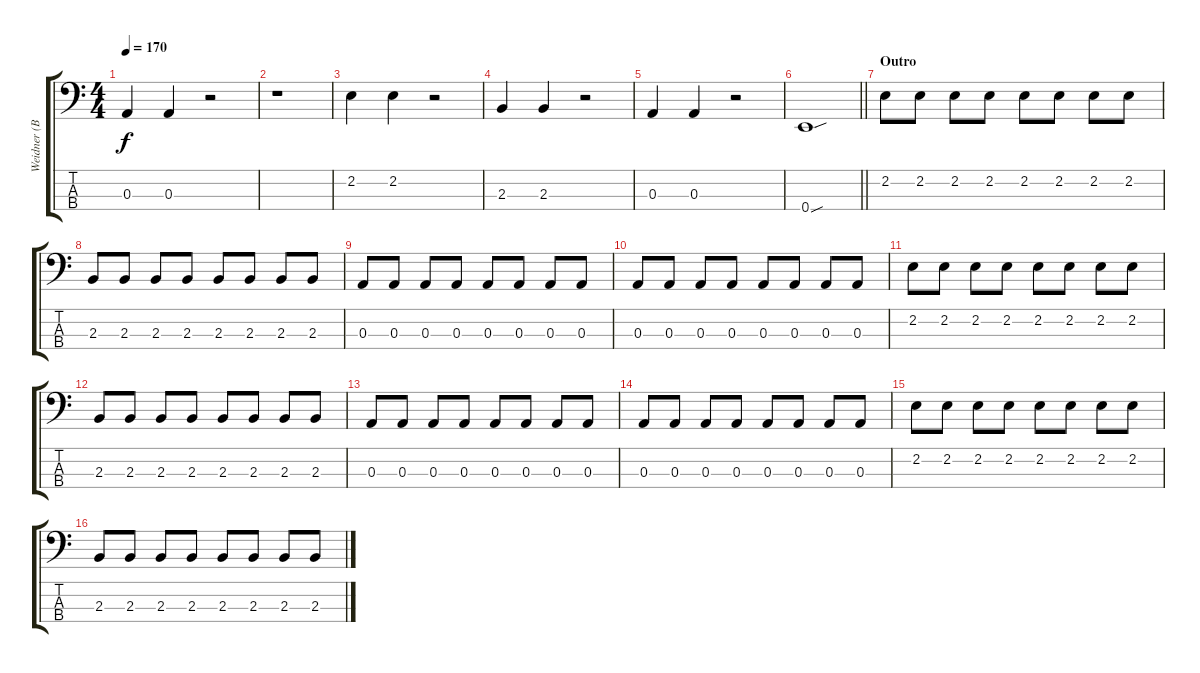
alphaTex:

\track ("Weidner (Bass)" "Weidner (B") {instrument electricbasspick}
\staff {score tabs}
\tuning (G2 D2 A1 E1) {hide}
\ts (4 4)
\tempo 170
\clef f4
\ks c
0.3.4{dy f} 0.3.4 r.2 |
r.1 |
2.2.4 2.2.4 r.2 |
2.3.4 2.3.4 r.2 |
0.3.4 0.3.4 r.2 |
\barLineRight lightlight
0.4{sou}.1 |
\section ("" "Outro")
2.2.8 2.2.8 2.2.8 2.2.8 2.2.8 2.2.8 2.2.8 2.2.8 |
2.3.8 2.3.8 2.3.8 2.3.8 2.3.8 2.3.8 2.3.8 2.3.8 |
0.3.8 0.3.8 0.3.8 0.3.8 0.3.8 0.3.8 0.3.8 0.3.8 |
0.3.8 0.3.8 0.3.8 0.3.8 0.3.8 0.3.8 0.3.8 0.3.8 |
2.2.8 2.2.8 2.2.8 2.2.8 2.2.8 2.2.8 2.2.8 2.2.8 |
2.3.8 2.3.8 2.3.8 2.3.8 2.3.8 2.3.8 2.3.8 2.3.8 |
0.3.8 0.3.8 0.3.8 0.3.8 0.3.8 0.3.8 0.3.8 0.3.8 |
0.3.8 0.3.8 0.3.8 0.3.8 0.3.8 0.3.8 0.3.8 0.3.8 |
2.2.8 2.2.8 2.2.8 2.2.8 2.2.8 2.2.8 2.2.8 2.2.8 |
2.3.8 2.3.8 2.3.8 2.3.8 2.3.8 2.3.8 2.3.8 2.3.8
